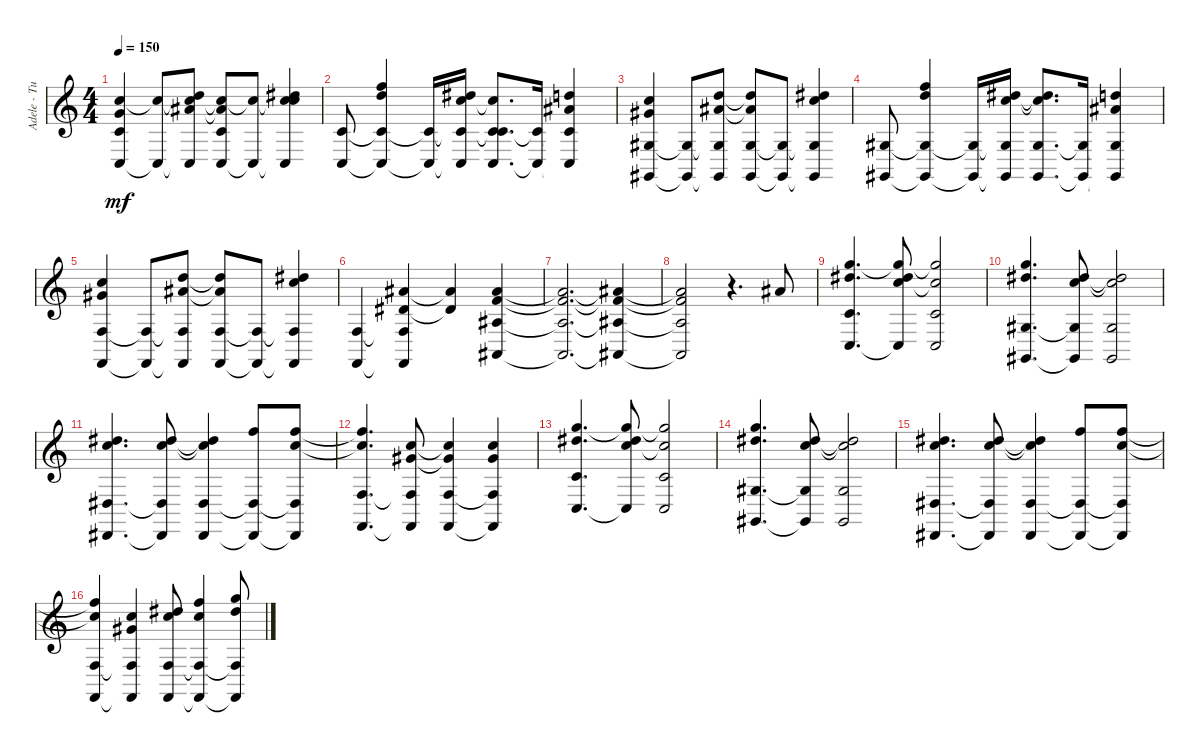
\track ("Adele - TurningTables 2011 (Staff 1)" "Adele - Tu") {instrument acousticgrandpiano}
\staff {score}
\tuning (E4 B3 G3 D3 A2 E2 B1) {hide}
\ts (4 4)
\tempo 150
\clef g2
\ks c
(3.1 13.2 5.3 3.5).4{dy mf} (13.2{t} 3.5{t}).8 (6.1 13.2{t} 19.3 3.5{t}).8 (6.1{t} 13.2{t} 5.3 3.5).8 (13.2{t} 3.5{t}).8 (8.1 13.2{t} 20.3 3.5{t}).4 |
(1.2 3.5).8 (10.1 1.2{t} 22.3 3.5{t}).4 (1.2{t} 3.5{t}).16 (8.1 1.2{t} 20.3 3.5{t}).16 (8.1{t} 1.2{t} 5.3 3.5).8{d} (1.2{t} 3.5{t}).16 (6.1 1.2{t} 19.3 3.5{t}).4 |
(4.1 13.2 1.3 4.6).4 (1.3{t} 4.6{t}).8 (6.1 15.2 1.3{t} 4.6{t}).8 (6.1{t} 15.2{t} 1.3 4.6).8 (1.3{t} 4.6{t}).8 (8.1 16.2 1.3{t} 4.6{t}).4 |
(1.3 4.6).8 (10.1 18.2 1.3{t} 4.6{t}).4 (1.3{t} 4.6{t}).16 (8.1 16.2 1.3{t} 4.6{t}).16 (8.1{t} 16.2{t} 1.3 4.6).8{d} (1.3{t} 4.6{t}).16 (6.1 15.2 1.3{t} 4.6{t}).4 |
(4.1 13.2 3.4 1.6).4 (3.4{t} 1.6{t}).8 (6.1 15.2 3.4{t} 1.6{t}).8 (6.1{t} 15.2{t} 3.4 1.6).8 (3.4{t} 1.6{t}).8 (8.1 16.2 3.4{t} 1.6{t}).4 |
(3.4 1.6).4 (6.1 4.2 3.4{t} 1.6{t}).4 (6.1{t} 4.2{t}).4 (1.1 11.2 3.3 1.5).4 |
(1.1{t} 11.2{t} 3.3{t} 1.5{t}).2{d} (1.1{t} 11.2{t} 3.3{t} 1.5{t}).4 |
(1.1{t} 11.2{t} 3.3{t} 1.5{t}).2 r.4{d} 6.1.8 |
(11.1 20.2 5.3 3.5).4{d} (8.1 20.2{t} 20.3 3.5{t}).8 (8.1{t} 20.2{t} 5.3 3.5).2 |
(11.1 20.2 1.3 4.6).4{d} (8.1 16.2 1.3{t} 4.6{t}).8 (8.1{t} 16.2{t} 1.3 4.6).2 |
(8.1 16.2 1.4 4.7).4{d} (8.1 16.2 1.4{t} 4.7{t}).8 (8.1{t} 16.2{t} 1.4 4.7).4 (13.1 1.4{t} 4.7{t}).8 (8.1 18.2 1.4{t} 4.7{t}).8 |
(8.1{t} 18.2{t} 3.4 1.6).4{d} (4.1 13.2 3.4{t} 1.6{t}).8 (4.1{t} 13.2{t} 3.4 1.6).4 (4.1 13.2 3.4{t} 1.6{t}).4 |
(11.1 20.2 5.3 3.5).4{d} (8.1 20.2{t} 20.3 3.5{t}).8 (8.1{t} 20.2{t} 5.3 3.5).2 |
(11.1 20.2 1.3 4.6).4{d} (8.1 16.2 1.3{t} 4.6{t}).8 (8.1{t} 16.2{t} 1.3 4.6).2 |
(8.1 16.2 1.4 4.7).4{d} (8.1 16.2 1.4{t} 4.7{t}).8 (8.1{t} 16.2{t} 1.4 4.7).4 (13.1 1.4{t} 4.7{t}).8 (8.1 18.2 1.4{t} 4.7{t}).8 |
(8.1{t} 18.2{t} 3.4 1.6).4 (4.1 13.2 3.4{t} 1.6{t}).4 (8.1 16.2 3.4 1.6).8 (8.1 18.2 3.4{t} 1.6{t}).4 (11.1 20.2 3.4{t} 1.6{t}).8
